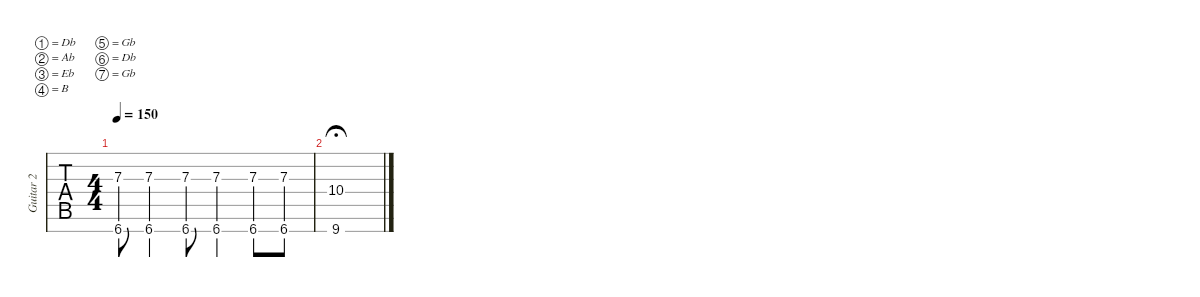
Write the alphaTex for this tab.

\defaultSystemsLayout 4
\hideDynamics
\bracketExtendMode nobrackets
\multiTrackTrackNamePolicy allsystems
\firstSystemTrackNameMode fullname
\otherSystemsTrackNameMode fullname
\otherSystemsTrackNameOrientation horizontal
\track ("Guitar 2" "Gtr. 2") {instrument overdrivenguitar}
\staff {tabs}
\tuning (Db4 Ab3 Eb3 B2 Gb2 Db2 Gb1)
\ts (4 4)
\scale
1.0007
\tempo 150
\accidentals auto
\clef g2
\ottava regular
\simile none
\ks c
(7.3{acc #} 6.7{t}).8{dy mf} (7.3{acc #} 6.7).4 (7.3{acc #} 6.7).8 (7.3{acc #} 6.7).4 (7.3{acc #} 6.7).8 (7.3{acc #} 6.7).8 |
\scale
0.996916 (9.7{acc #} 10.4).1{fermata (medium 0.5)}
